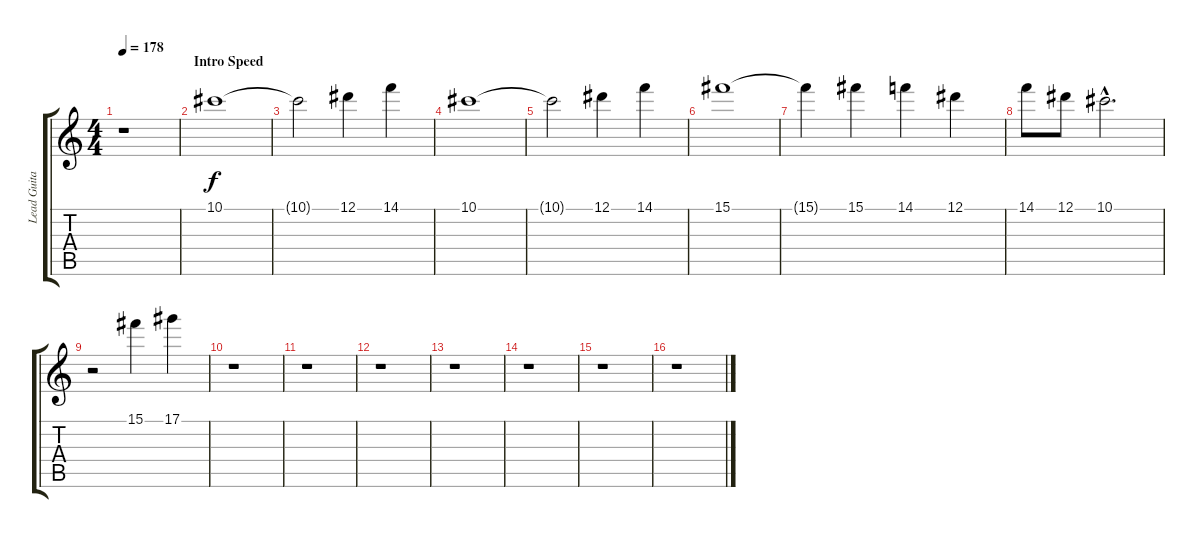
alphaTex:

\track ("Lead Guitar 2 - Henjo Richter" "Lead Guita") {instrument overdrivenguitar}
\staff {score tabs}
\tuning (Eb4 Bb3 Gb3 Db3 Ab2 Eb2) {hide}
\ts (4 4)
\tempo 178
\clef g2
\ks c
r.1{dy f} |
\section ("" "Intro Speed")
10.1.1 |
10.1{t}.2 12.1.4 14.1.4 |
10.1.1 |
10.1{t}.2 12.1.4 14.1.4 |
15.1.1 |
15.1{t}.4 15.1.4 14.1.4 12.1.4 |
14.1.8 12.1.8 10.1{hac}.2{d} |
r.2 15.1.4 17.1.4 |
r.1 |
r.1 |
r.1 |
r.1 |
r.1 |
r.1 |
r.1
